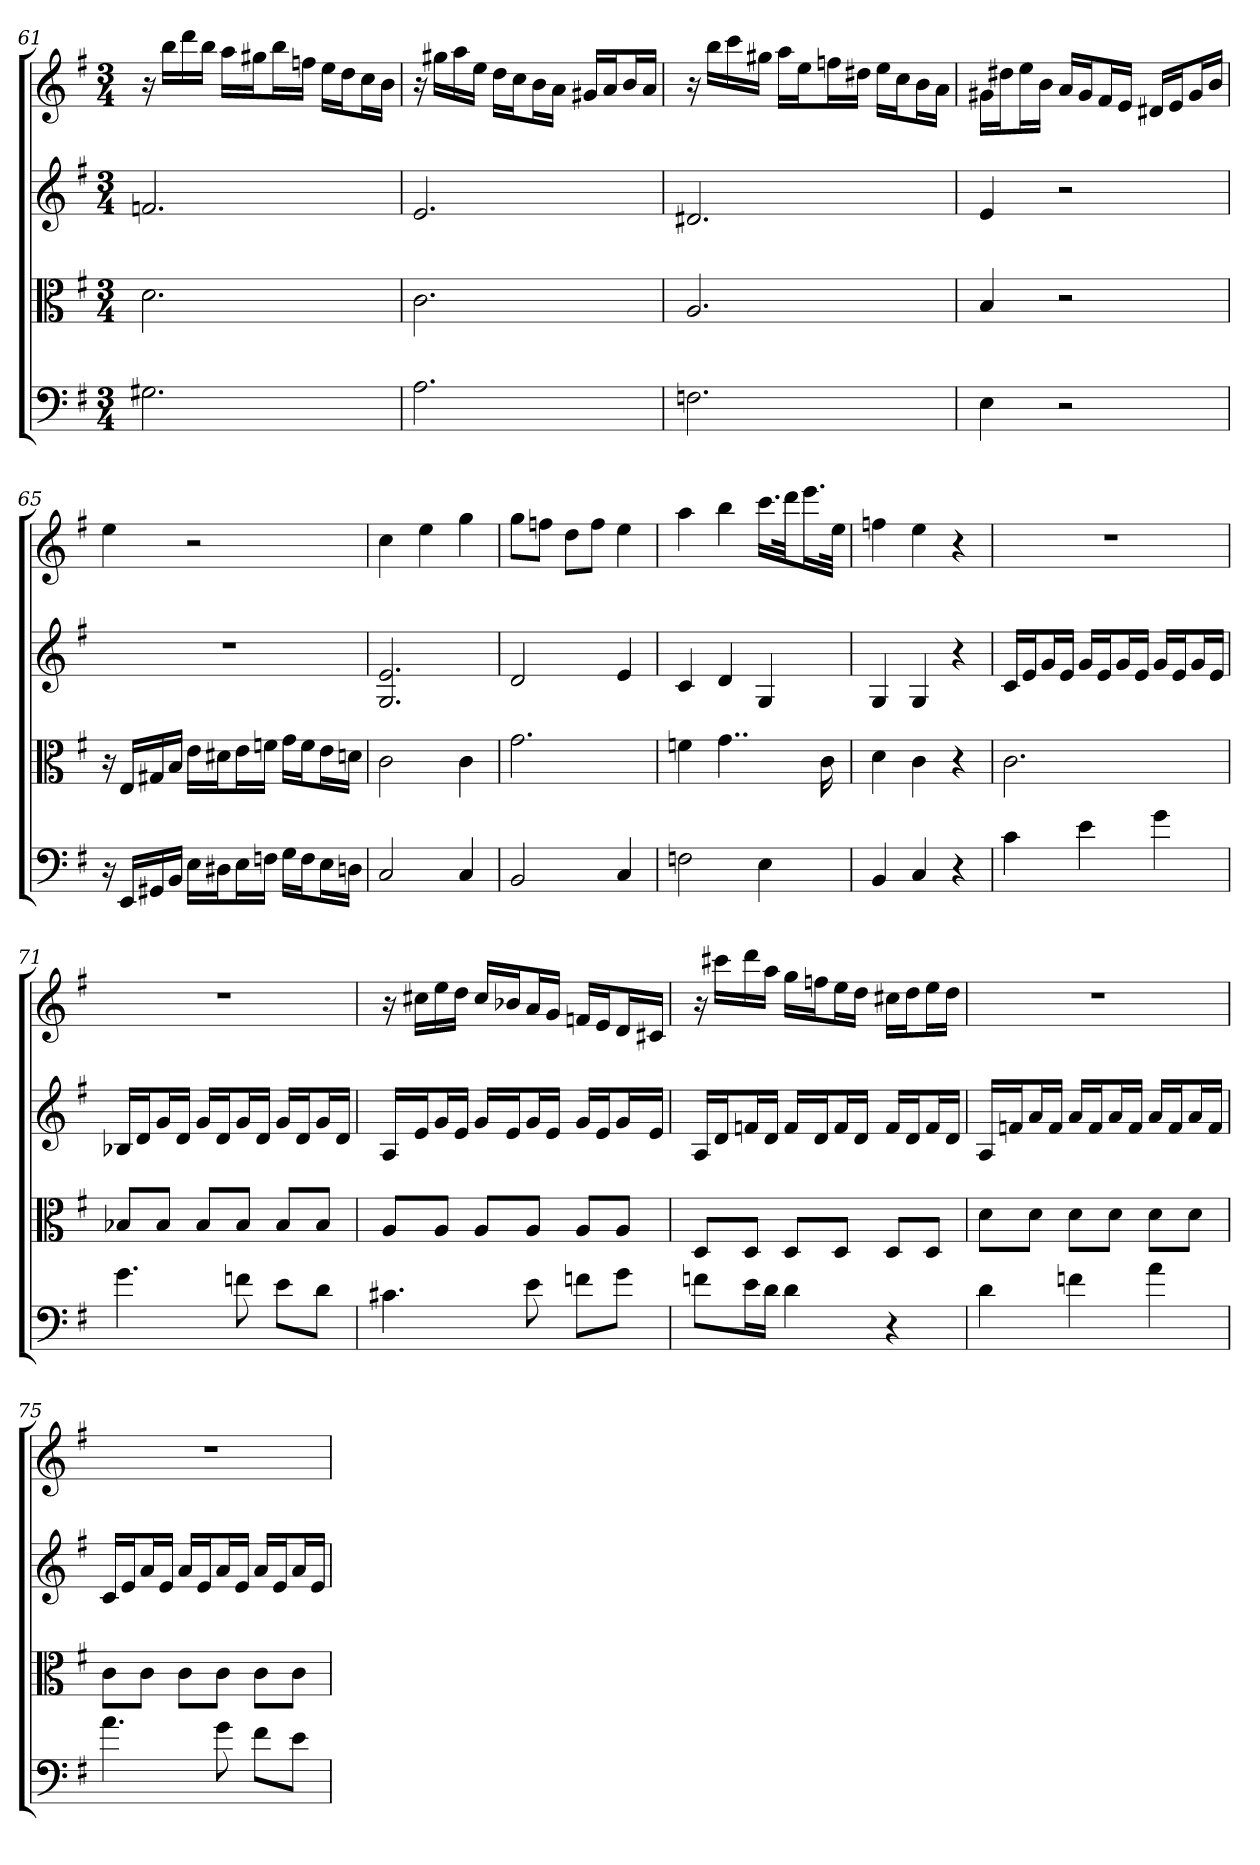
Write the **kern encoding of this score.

**kern	**kern	**kern	**kern
*part4	*part3	*part2	*part1
*staff4	*staff3	*staff2	*staff1
*clefF4	*clefC3	*	*
*k[f#]	*k[f#]	*k[f#]	*k[f#]
*G:	*G:	*G:	*G:
*M3/4	*M3/4	*M3/4	*M3/4
=61	=61	=61	=61
2.G#X	2.d	2.fn	16r
.	.	.	16bbLL
.	.	.	16ddd
.	.	.	16bbJJ
.	.	.	16aaLL
.	.	.	16gg#XJ
.	.	.	16bbL
.	.	.	16ffnJJ
.	.	.	16eeLL
.	.	.	16ddJ
.	.	.	16ccL
.	.	.	16bJJ
=62	=62	=62	=62
2.A	2.c	2.e	16r
.	.	.	16gg#XLL
.	.	.	16aa
.	.	.	16eeJJ
.	.	.	16ddLL
.	.	.	16ccJ
.	.	.	16bL
.	.	.	16aJJ
.	.	.	16g#XLL
.	.	.	16aJ
.	.	.	16bL
.	.	.	16aJJ
=63	=63	=63	=63
2.Fn	2.A	2.d#X	16r
.	.	.	16bbLL
.	.	.	16ccc
.	.	.	16gg#XJJ
.	.	.	16aaLL
.	.	.	16eeJ
.	.	.	16ffnL
.	.	.	16dd#XJJ
.	.	.	16eeLL
.	.	.	16ccJ
.	.	.	16bL
.	.	.	16aJJ
=64	=64	=64	=64
4E	4B	4e	16g#XLL
.	.	.	16dd#XJ
.	.	.	16eeL
.	.	.	16bJJ
2r	2r	2r	16aLL
.	.	.	16g#J
.	.	.	16f#L
.	.	.	16eJJ
.	.	.	16d#XLL
.	.	.	16eJ
.	.	.	16g#L
.	.	.	16bJJ
=65	=65	=65	=65
16r	16r	2.r	4ee
16EE/LL	16E/LL	.	.
16GG#X/	16G#X/	.	.
16BB/JJ	16B/JJ	.	.
16E\LL	16e\LL	.	2r
16D#X\J	16d#X\J	.	.
16E\L	16e\L	.	.
16Fn\JJ	16fn\JJ	.	.
16G\LL	16g\LL	.	.
16F\J	16f\J	.	.
16E\L	16e\L	.	.
16Dn\JJ	16dn\JJ	.	.
=66	=66	=66	=66
2C	2c	2.G 2.e	4cc
.	.	.	4ee
4C	4c	.	4gg
=67	=67	=67	=67
2BB	2.g	2d	8ggL
.	.	.	8ffnJ
.	.	.	8ddL
.	.	.	8ffJ
4C	.	4e	4ee
=68	=68	=68	=68
2Fn	4fn	4c	4aa
.	4..g	4d	4bb
4E	.	4G	16.cccLL
.	.	.	32dddJk
.	.	.	16.eeeL
.	16c	.	.
.	.	.	32eeJJk
=69	=69	=69	=69
4BB	4d	4G	4ffn
4C	4c	4G	4ee
4r	4r	4r	4r
=70	=70	=70	=70
4c	2.c	16cLL	2.r
.	.	16eJ	.
.	.	16gL	.
.	.	16eJJ	.
4e	.	16gLL	.
.	.	16eJ	.
.	.	16gL	.
.	.	16eJJ	.
4g	.	16gLL	.
.	.	16eJ	.
.	.	16gL	.
.	.	16eJJ	.
=71	=71	=71	=71
4.g	8B-X/L	16B-XLL	2.r
.	.	16dJ	.
.	8B-/J	16gL	.
.	.	16dJJ	.
.	8B-/L	16gLL	.
.	.	16dJ	.
8fn	8B-/J	16gL	.
.	.	16dJJ	.
8e\L	8B-/L	16gLL	.
.	.	16dJ	.
8d\J	8B-/J	16gL	.
.	.	16dJJ	.
=72	=72	=72	=72
4.c#X	8A/L	16ALL	16r
.	.	16eJ	16cc#XLL
.	8A/J	16gL	16ee
.	.	16eJJ	16ddJJ
.	8A/L	16gLL	16cc#LL
.	.	16eJ	16b-XJ
8e	8A/J	16gL	16aL
.	.	16eJJ	16gJJ
8fn\L	8A/L	16gLL	16fnLL
.	.	16eJ	16eJ
8g\J	8A/J	16gL	16dL
.	.	16eJJ	16c#XJJ
=73	=73	=73	=73
8fn\L	8D/L	16ALL	16r
.	.	16dJ	16ccc#XLL
16e\L	8D/J	16fnL	16ddd
16d\JJ	.	16dJJ	16aaJJ
4d	8D/L	16fLL	16ggLL
.	.	16dJ	16ffnJ
.	8D/J	16fL	16eeL
.	.	16dJJ	16ddJJ
4r	8D/L	16fLL	16cc#XLL
.	.	16dJ	16ddJ
.	8D/J	16fL	16eeL
.	.	16dJJ	16ddJJ
=74	=74	=74	=74
4d	8d\L	16ALL	2.r
.	.	16fnJ	.
.	8d\J	16aL	.
.	.	16fJJ	.
4fn	8d\L	16aLL	.
.	.	16fJ	.
.	8d\J	16aL	.
.	.	16fJJ	.
4a	8d\L	16aLL	.
.	.	16fJ	.
.	8d\J	16aL	.
.	.	16fJJ	.
=75	=75	=75	=75
4.a	8c\L	16cLL	2.r
.	.	16eJ	.
.	8c\J	16aL	.
.	.	16eJJ	.
.	8c\L	16aLL	.
.	.	16eJ	.
8g	8c\J	16aL	.
.	.	16eJJ	.
8f#\L	8c\L	16aLL	.
.	.	16eJ	.
8e\J	8c\J	16aL	.
.	.	16eJJ	.
=	=	=	=
*-	*-	*-	*-
